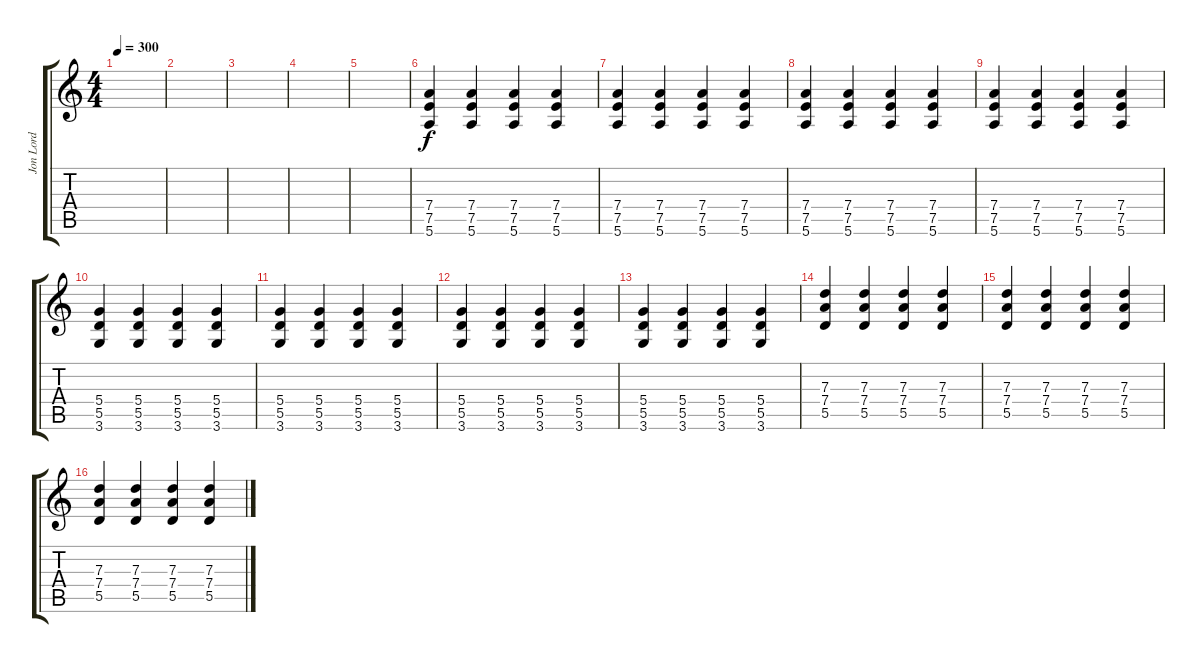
\track ("Jon Lord" "Jon Lord") {instrument electricguitarjazz}
\staff {score tabs}
\tuning (E4 B3 G3 D3 A2 E2) {hide}
\ts (4 4)
\tempo 300
\clef g2
\ks c
|
|
|
|
|
(7.4 7.5 5.6).4{volume 13} (7.4 7.5 5.6).4 (7.4 7.5 5.6).4 (7.4 7.5 5.6).4 |
(7.4 7.5 5.6).4 (7.4 7.5 5.6).4 (7.4 7.5 5.6).4 (7.4 7.5 5.6).4 |
(7.4 7.5 5.6).4 (7.4 7.5 5.6).4 (7.4 7.5 5.6).4 (7.4 7.5 5.6).4 |
(7.4 7.5 5.6).4 (7.4 7.5 5.6).4 (7.4 7.5 5.6).4 (7.4 7.5 5.6).4 |
(5.4 5.5 3.6).4 (5.4 5.5 3.6).4 (5.4 5.5 3.6).4 (5.4 5.5 3.6).4 |
(5.4 5.5 3.6).4 (5.4 5.5 3.6).4 (5.4 5.5 3.6).4 (5.4 5.5 3.6).4 |
(5.4 5.5 3.6).4 (5.4 5.5 3.6).4 (5.4 5.5 3.6).4 (5.4 5.5 3.6).4 |
(5.4 5.5 3.6).4 (5.4 5.5 3.6).4 (5.4 5.5 3.6).4 (5.4 5.5 3.6).4 |
(7.3 7.4 5.5).4 (7.3 7.4 5.5).4 (7.3 7.4 5.5).4 (7.3 7.4 5.5).4 |
(7.3 7.4 5.5).4 (7.3 7.4 5.5).4 (7.3 7.4 5.5).4 (7.3 7.4 5.5).4 |
(7.3 7.4 5.5).4 (7.3 7.4 5.5).4 (7.3 7.4 5.5).4 (7.3 7.4 5.5).4
